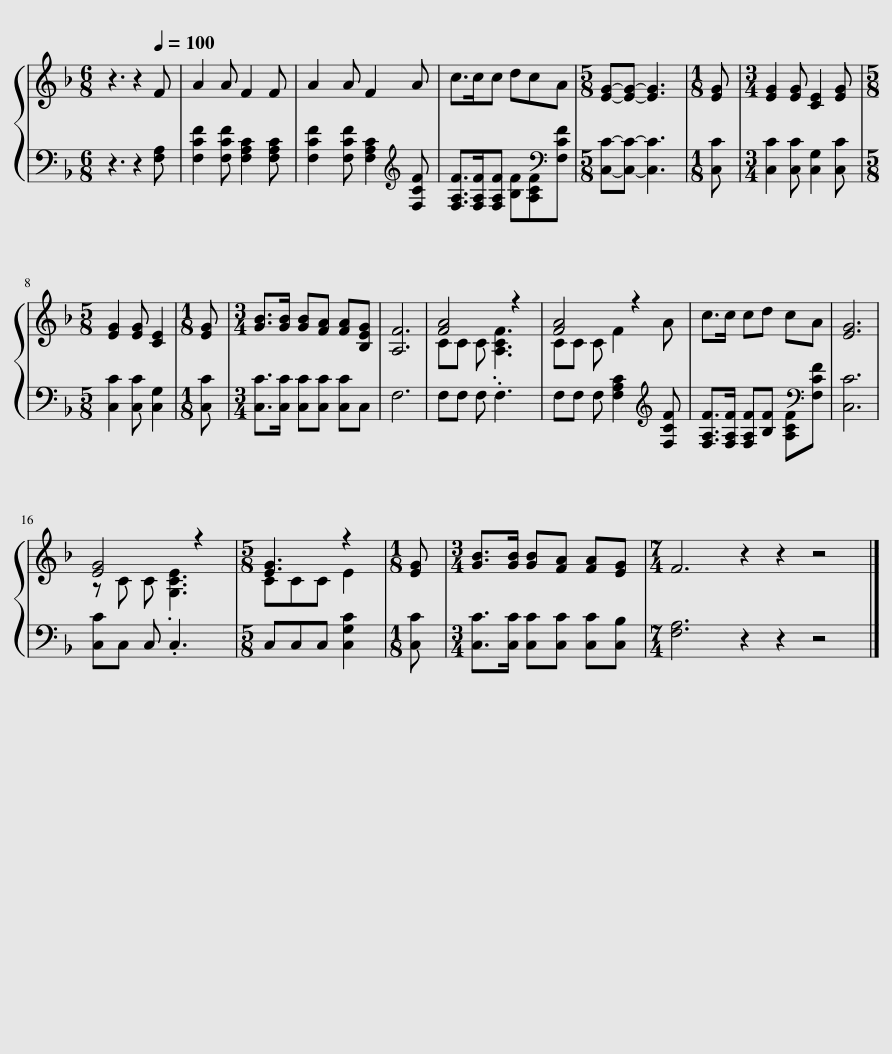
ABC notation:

X:1
%%score { ( 1 3 ) | 2 }
L:1/8
M:6/8
I:linebreak $
K:F
V:1 treble
V:3 treble
V:2 bass
V:1
 z3 z2[Q:1/4=100] F | A2 A F2 F | A2 A F2 A | c>cc dcA |[M:5/8] [EG]-[EG]- [EG]3 | %5
[M:1/8] [EG] |[M:3/4] [EG]2 [EG] [CE]2 [EG] |$[M:5/8] [EG]2 [EG] [CE]2 |[M:1/8] [EG] |[M:3/4] [GB]>[GB] [GB][FA] [FA][B,EG] | %10
 [A,F]6 | [FA]4 z2 | [FA]4 z2 | c>c cd cA | [EG]6 |$ %15
 [EG]4 z2 |[M:5/8] [EG]3 z2 |[M:1/8] [EG] |[M:3/4] [GB]>[GB] [GB][FA] [FA][EG] |[M:7/4] F6 z2 z2 z4 |] %20
V:2
 z3 z2 [F,A,] | [F,CF]2 [F,CF] [F,A,C]2 [F,A,C] | [F,CF]2 [F,CF] [F,A,C]2[K:treble] [F,CF] | [F,A,F]>[F,A,F][F,A,F] [B,F][A,CF][K:bass][F,CF] |[M:5/8] [C,C]-[C,C]- [C,C]3 | %5
[M:1/8] [C,C] |[M:3/4] [C,C]2 [C,C] [C,G,]2 [C,C] |$[M:5/8] [C,C]2 [C,C] [C,G,]2 |[M:1/8] [C,C] |[M:3/4] [C,C]>[C,C] [C,C][C,C] [C,C]C, | %10
 F,6 | F,F, F, .F,3 | F,F, F, [F,A,C]2[K:treble] [F,CF] | [F,A,F]>[F,A,F] [F,A,F][B,F] [A,CF][K:bass][F,CF] | [C,C]6 |$ %15
 [C,C]C, C, .C,3 |[M:5/8] C,C,C, [C,G,C]2 |[M:1/8] [C,C] |[M:3/4] [C,C]>[C,C] [C,C][C,C] [C,C][C,B,] |[M:7/4] [F,A,]6 z2 z2 z4 |] %20
V:3
 x6 | x6 | x6 | x6 |[M:5/8] x5 | %5
[M:1/8] x |[M:3/4] x6 |$[M:5/8] x5 |[M:1/8] x |[M:3/4] x6 | %10
 x6 | CC C .[A,CF]3 | CC C F2 A | x6 | x6 |$ %15
 z C C .[G,CE]3 |[M:5/8] CCC E2 |[M:1/8] x |[M:3/4] x6 |[M:7/4] x14 |] %20
